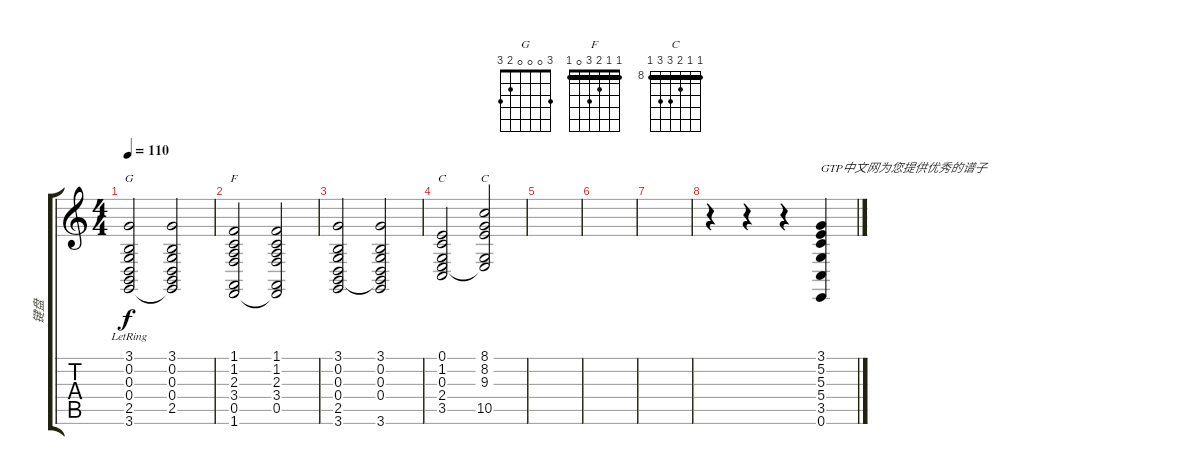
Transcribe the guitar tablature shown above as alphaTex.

\track ("键盘" "键盘") {instrument electricgrandpiano}
\staff {score tabs}
\tuning (E4 B3 G3 D3 A2 E2) {hide}
\chord ("G" 3 0 0 0 2 3)
\chord ("F" 1 1 2 3 0 1) {barre 1}
\chord ("C" 0 1 0 2 3 x)
\chord ("C" 8 8 9 10 10 8) {firstfret 8 barre 8}
\ts (4 4)
\tempo 110
\clef g2
\ks c
(3.1 0.2 0.3 0.4 2.5 3.6{lr}).2{ch "G" dy f} (3.1 0.2 0.3 0.4 2.5 3.6{t}).2 |
(1.1 1.2 2.3 3.4 0.5 1.6).2{ch "F"} (1.1 1.2 2.3 3.4 0.5 1.6{t}).2 |
(3.1 0.2 0.3 0.4 2.5 3.6).2 (3.1 0.2 0.3 0.4 2.5{t} 3.6).2 |
(0.1 1.2 0.3 2.4 3.5).2{ch "C"} (8.1 8.2 9.3 2.4{t} 10.5).2{ch "C"} |
|
|
|
r.4 r.4 r.4 (3.1 5.2 5.3 5.4 3.5 0.6).4{txt "GTP中文网为您提供优秀的谱子"}
